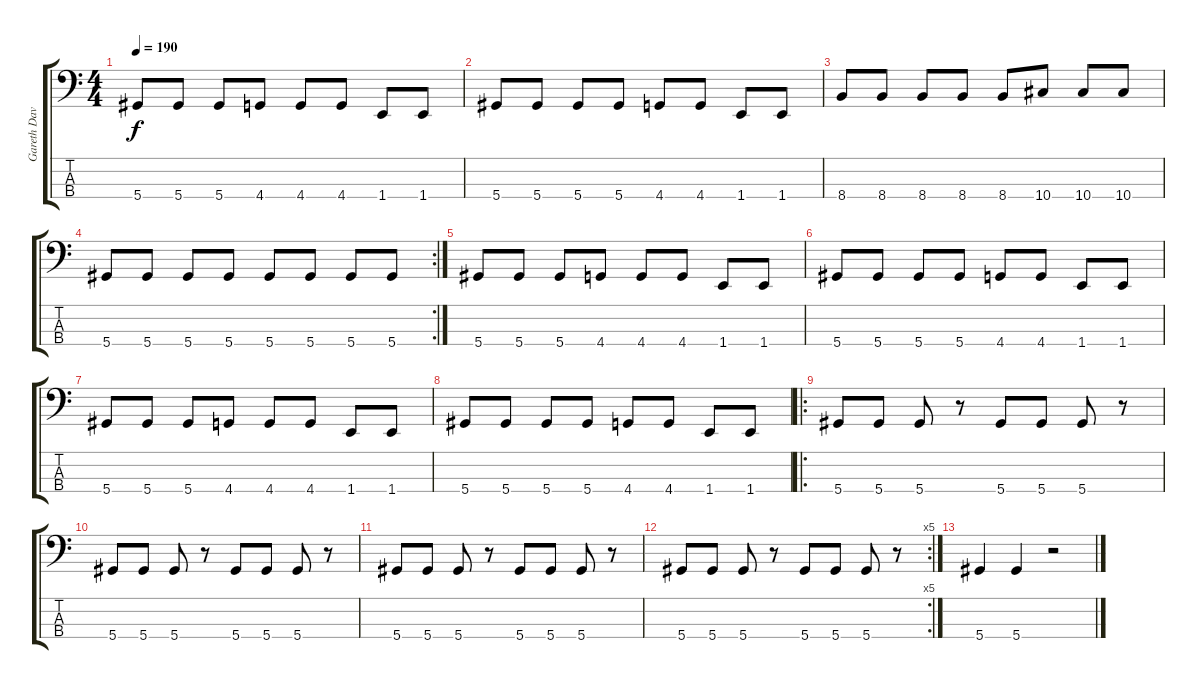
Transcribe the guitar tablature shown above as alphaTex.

\track ("Gareth Davies" "Gareth Dav") {instrument electricbasspick}
\staff {score tabs}
\tuning (Ab2 Eb2 Bb1 Eb1) {hide}
\ts (4 4)
\tempo 190
\clef f4
\ks c
5.4.8{dy f} 5.4.8 5.4.8 4.4.8 4.4.8 4.4.8 1.4.8 1.4.8 |
5.4.8 5.4.8 5.4.8 5.4.8 4.4.8 4.4.8 1.4.8 1.4.8 |
8.4.8 8.4.8 8.4.8 8.4.8 8.4.8 10.4.8 10.4.8 10.4.8 |
\rc 2
5.4.8 5.4.8 5.4.8 5.4.8 5.4.8 5.4.8 5.4.8 5.4.8 |
5.4.8 5.4.8 5.4.8 4.4.8 4.4.8 4.4.8 1.4.8 1.4.8 |
5.4.8 5.4.8 5.4.8 5.4.8 4.4.8 4.4.8 1.4.8 1.4.8 |
5.4.8 5.4.8 5.4.8 4.4.8 4.4.8 4.4.8 1.4.8 1.4.8 |
5.4.8 5.4.8 5.4.8 5.4.8 4.4.8 4.4.8 1.4.8 1.4.8 |
\ro
5.4.8 5.4.8 5.4.8 r.8 5.4.8 5.4.8 5.4.8 r.8 |
5.4.8 5.4.8 5.4.8 r.8 5.4.8 5.4.8 5.4.8 r.8 |
5.4.8 5.4.8 5.4.8 r.8 5.4.8 5.4.8 5.4.8 r.8 |
\rc 5
5.4.8 5.4.8 5.4.8 r.8 5.4.8 5.4.8 5.4.8 r.8 |
5.4.4 5.4.4 r.2
